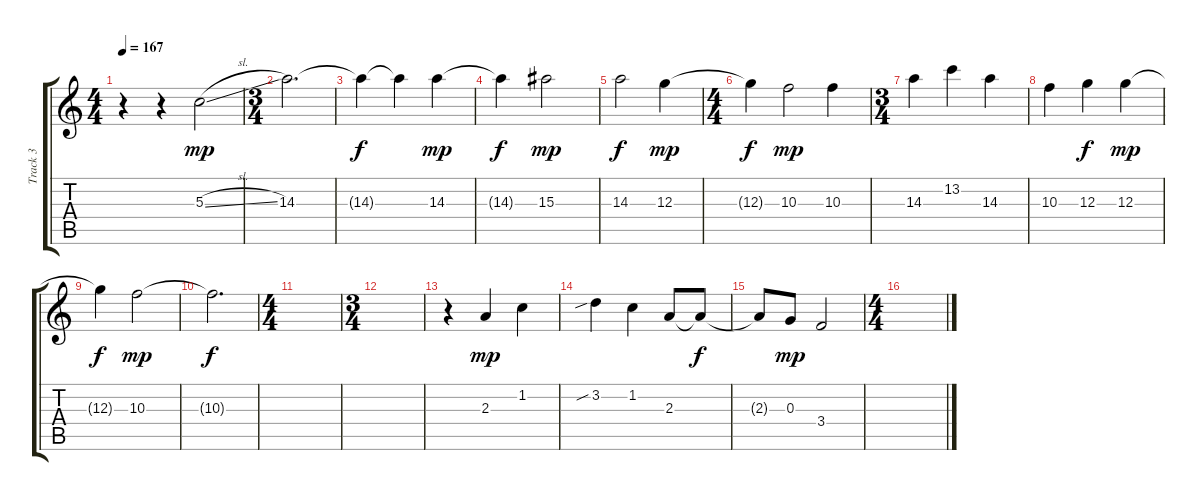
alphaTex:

\track ("Track 3" "Track 3") {instrument electricguitarjazz}
\staff {score tabs}
\tuning (E4 B3 G3 D3 A2 E2) {hide}
\ts (4 4)
\tempo 167
\clef g2
\ks c
r.4{dy mp} r.4 5.3{sl}.2 |
\ts (3 4)
14.3.2{d} |
14.3{t}.4{dy f} 14.3{t}.4 14.3.4{dy mp} |
14.3{t}.4{dy f} 15.3.2{dy mp} |
14.3.2{dy f} 12.3.4{dy mp} |
\ts (4 4)
12.3{t}.4{dy f} 10.3.2{dy mp} 10.3.4 |
\ts (3 4)
14.3.4 13.2.4 14.3.4 |
10.3.4 12.3.4{dy f} 12.3.4{dy mp} |
12.3{t}.4{dy f} 10.3.2{dy mp} |
10.3{t}.2{d dy f} |
\ts (4 4)
|
\ts (3 4)
|
r.4 2.3.4{dy mp} 1.2.4 |
3.2{sib}.4 1.2.4 2.3.8 2.3{t}.8{dy f} |
2.3{t}.8 0.3.8{dy mp} 3.4.2 |
\ts (4 4)
